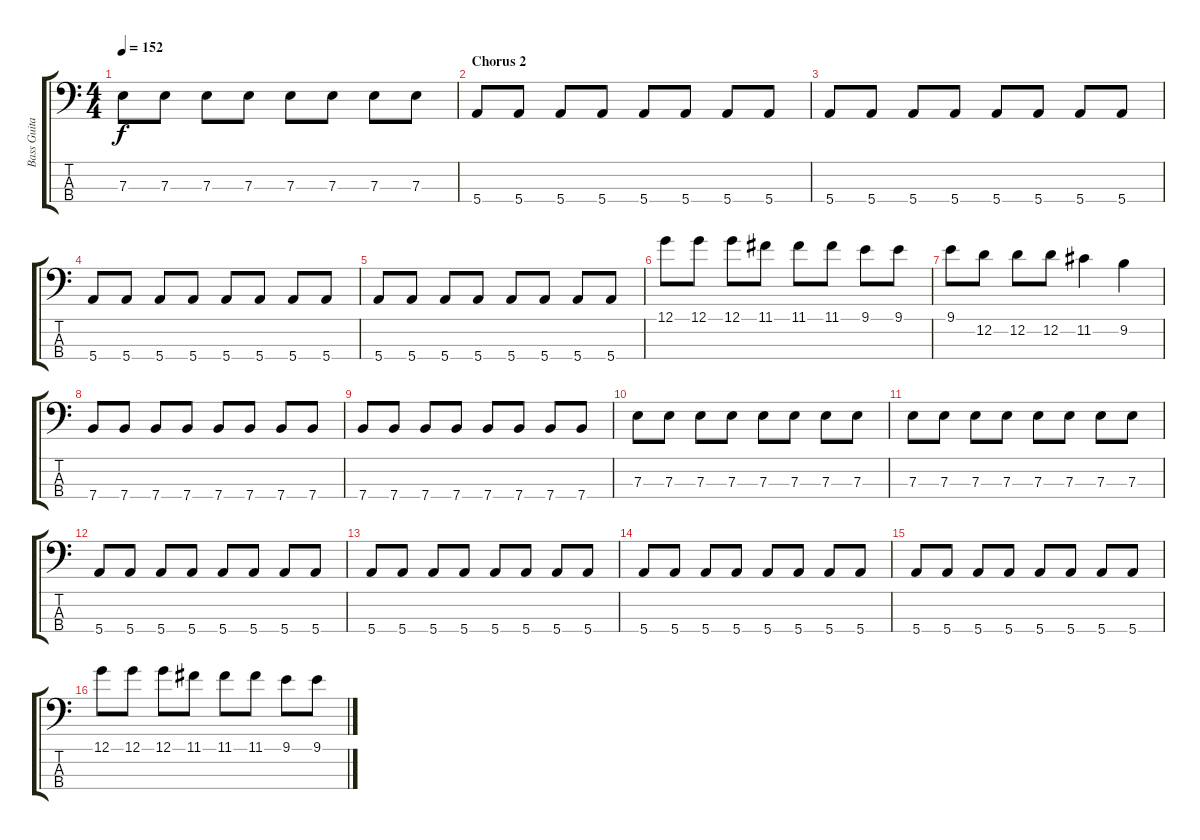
\track ("Bass Guitar" "Bass Guita") {instrument electricbassfinger}
\staff {score tabs}
\tuning (G2 D2 A1 E1) {hide}
\ts (4 4)
\tempo 152
\clef f4
\ks c
7.3.8{dy f} 7.3.8 7.3.8 7.3.8 7.3.8 7.3.8 7.3.8 7.3.8 |
\section ("" "Chorus 2")
5.4.8 5.4.8 5.4.8 5.4.8 5.4.8 5.4.8 5.4.8 5.4.8 |
5.4.8 5.4.8 5.4.8 5.4.8 5.4.8 5.4.8 5.4.8 5.4.8 |
5.4.8 5.4.8 5.4.8 5.4.8 5.4.8 5.4.8 5.4.8 5.4.8 |
5.4.8 5.4.8 5.4.8 5.4.8 5.4.8 5.4.8 5.4.8 5.4.8 |
12.1.8 12.1.8 12.1.8 11.1.8 11.1.8 11.1.8 9.1.8 9.1.8 |
9.1.8 12.2.8 12.2.8 12.2.8 11.2.4 9.2.4 |
7.4.8 7.4.8 7.4.8 7.4.8 7.4.8 7.4.8 7.4.8 7.4.8 |
7.4.8 7.4.8 7.4.8 7.4.8 7.4.8 7.4.8 7.4.8 7.4.8 |
7.3.8 7.3.8 7.3.8 7.3.8 7.3.8 7.3.8 7.3.8 7.3.8 |
7.3.8 7.3.8 7.3.8 7.3.8 7.3.8 7.3.8 7.3.8 7.3.8 |
5.4.8 5.4.8 5.4.8 5.4.8 5.4.8 5.4.8 5.4.8 5.4.8 |
5.4.8 5.4.8 5.4.8 5.4.8 5.4.8 5.4.8 5.4.8 5.4.8 |
5.4.8 5.4.8 5.4.8 5.4.8 5.4.8 5.4.8 5.4.8 5.4.8 |
5.4.8 5.4.8 5.4.8 5.4.8 5.4.8 5.4.8 5.4.8 5.4.8 |
12.1.8 12.1.8 12.1.8 11.1.8 11.1.8 11.1.8 9.1.8 9.1.8
